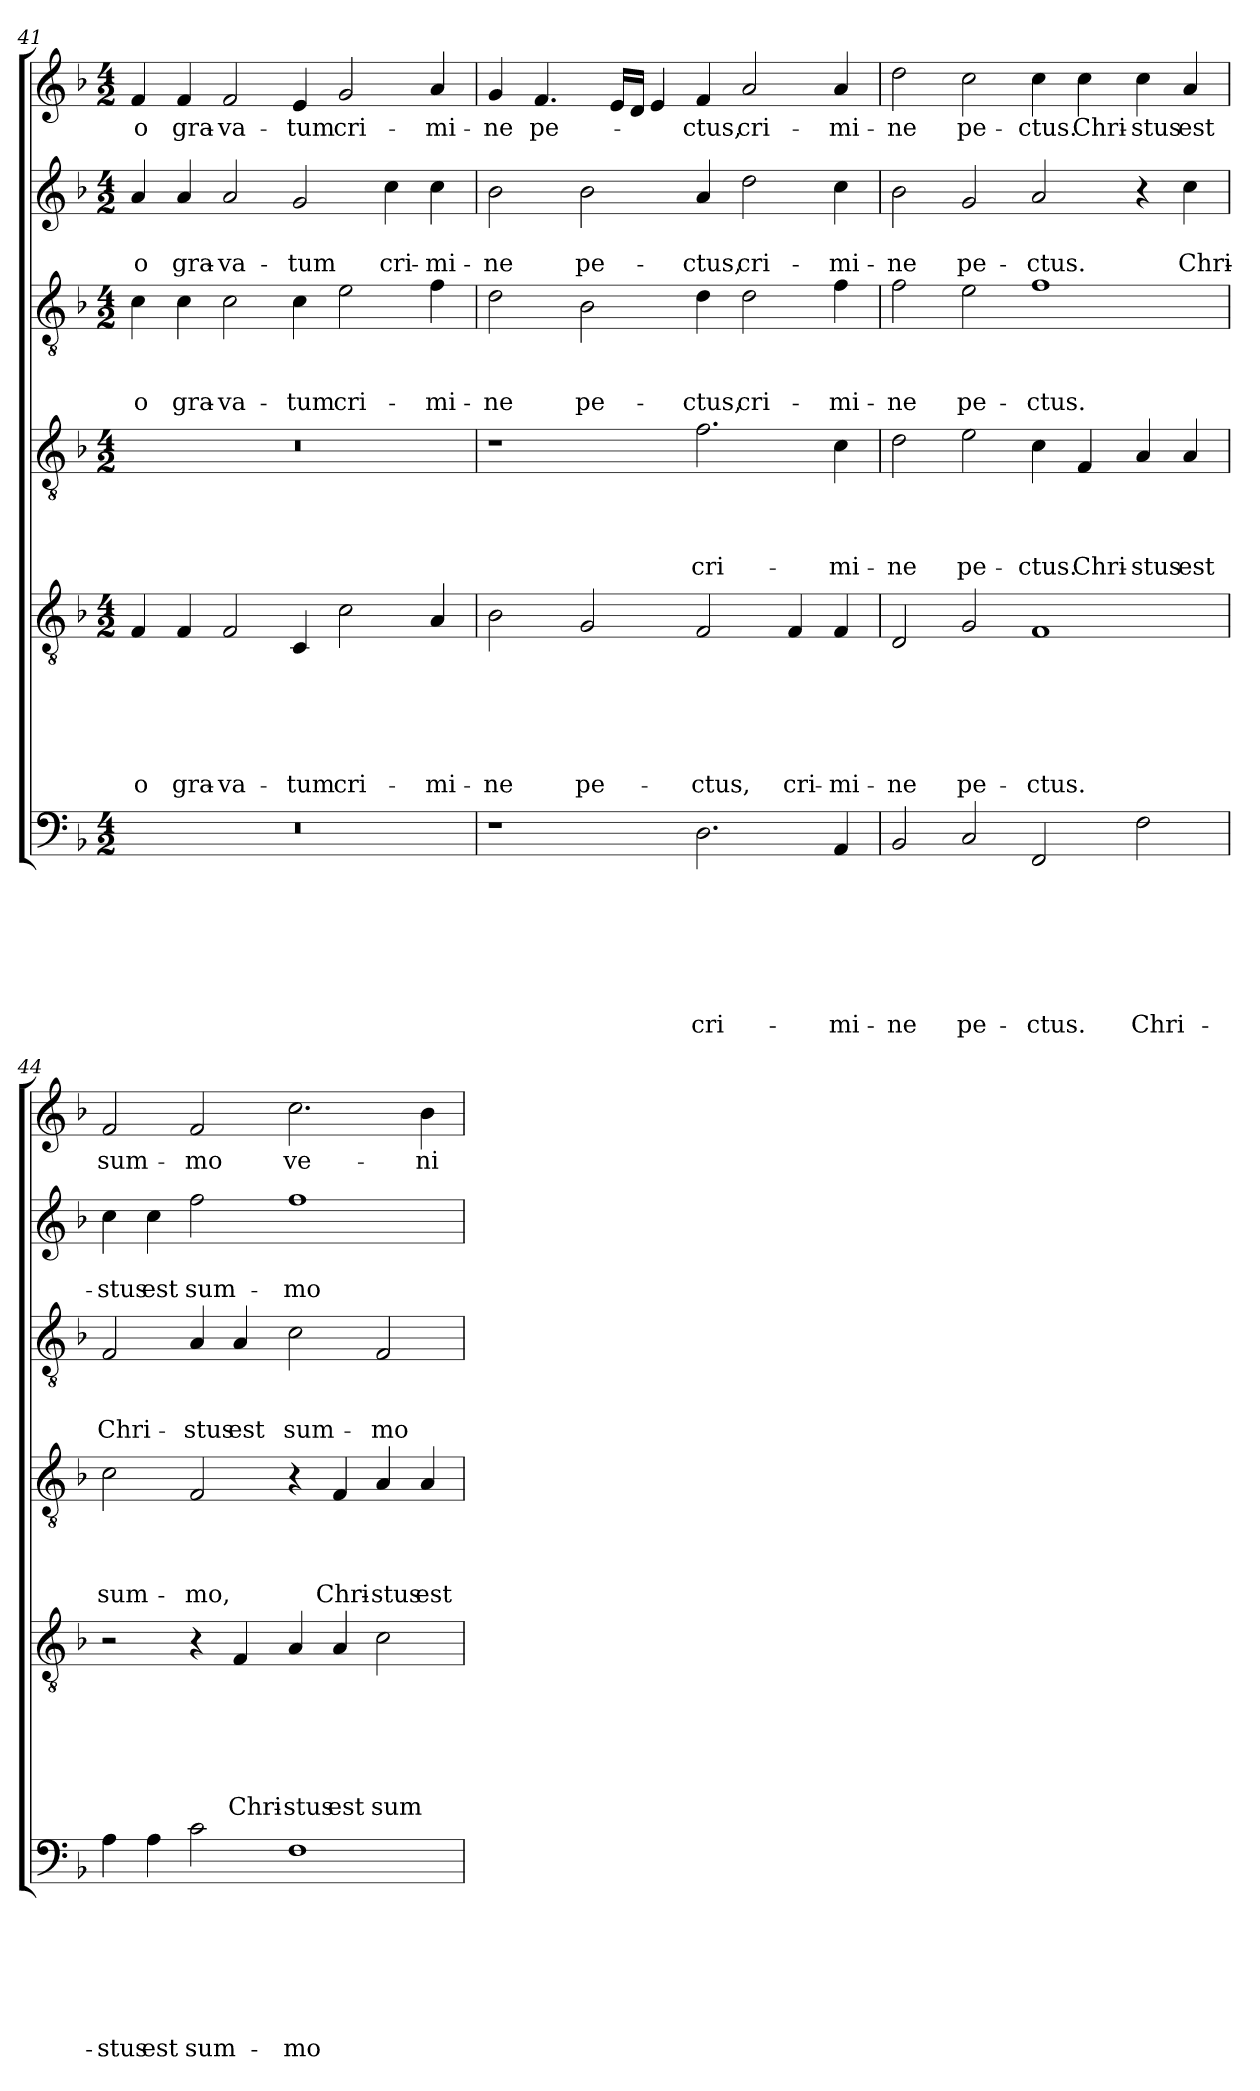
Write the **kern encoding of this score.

**kern	**text	**text	**text	**text	**text	**text	**text	**kern	**text	**text	**text	**text	**text	**text	**kern	**text	**text	**text	**text	**kern	**text	**text	**text	**kern	**text	**text	**kern	**text
*part6	*part6	*part6	*part6	*part6	*part6	*part6	*part6	*part5	*part5	*part5	*part5	*part5	*part5	*part5	*part4	*part4	*part4	*part4	*part4	*part3	*part3	*part3	*part3	*part2	*part2	*part2	*part1	*part1
*staff6	*staff6	*staff6	*staff6	*staff6	*staff6	*staff6	*staff6	*staff5	*staff5	*staff5	*staff5	*staff5	*staff5	*staff5	*staff4	*staff4	*staff4	*staff4	*staff4	*staff3	*staff3	*staff3	*staff3	*staff2	*staff2	*staff2	*staff1	*staff1
!!LO:PB:g=z
*clefF4	*	*	*	*	*	*	*	*clefGv2	*	*	*	*	*	*	*clefGv2	*	*	*	*	*clefGv2	*	*	*	*clefG2	*	*	*clefG2	*
*k[b-]	*	*	*	*	*	*	*	*k[b-]	*	*	*	*	*	*	*k[b-]	*	*	*	*	*k[b-]	*	*	*	*k[b-]	*	*	*k[b-]	*
*d:	*	*	*	*	*	*	*	*d:	*	*	*	*	*	*	*d:	*	*	*	*	*d:	*	*	*	*d:	*	*	*d:	*
*M4/2	*	*	*	*	*	*	*	*M4/2	*	*	*	*	*	*	*M4/2	*	*	*	*	*M4/2	*	*	*	*M4/2	*	*	*M4/2	*
=41	=41	=41	=41	=41	=41	=41	=41	=41	=41	=41	=41	=41	=41	=41	=41	=41	=41	=41	=41	=41	=41	=41	=41	=41	=41	=41	=41	=41
!	!	!	!	!	!	!	!	!	!	!	!	!	!	!LO:LY:b	!	!	!	!	!	!	!	!	!LO:LY:b	!	!	!LO:LY:b	!	!LO:LY:b
0r	.	.	.	.	.	.	.	4F/	.	.	.	.	.	-o	0r	.	.	.	.	4c\	.	.	-o	4a/	.	-o	4f/	-o
!	!	!	!	!	!	!	!	!	!	!	!	!	!	!LO:LY:b	!	!	!	!	!	!	!	!	!LO:LY:b	!	!	!LO:LY:b	!	!LO:LY:b
.	.	.	.	.	.	.	.	4F/	.	.	.	.	.	gra-	.	.	.	.	.	4c\	.	.	gra-	4a/	.	gra-	4f/	gra-
!	!	!	!	!	!	!	!	!	!	!	!	!	!	!LO:LY:b	!	!	!	!	!	!	!	!	!LO:LY:b	!	!	!LO:LY:b	!	!LO:LY:b
.	.	.	.	.	.	.	.	2F/	.	.	.	.	.	-va-	.	.	.	.	.	2c\	.	.	-va-	2a/	.	-va-	2f/	-va-
!	!	!	!	!	!	!	!	!	!	!	!	!	!	!LO:LY:b	!	!	!	!	!	!	!	!	!LO:LY:b	!	!	!LO:LY:b	!	!LO:LY:b
.	.	.	.	.	.	.	.	4C/	.	.	.	.	.	-tum	.	.	.	.	.	4c\	.	.	-tum	2g/	.	-tum	4e/	-tum
!	!	!	!	!	!	!	!	!	!	!	!	!	!	!LO:LY:b	!	!	!	!	!	!	!	!	!LO:LY:b	!	!	!	!	!LO:LY:b
.	.	.	.	.	.	.	.	2c\	.	.	.	.	.	cri-	.	.	.	.	.	2e\	.	.	cri-	.	.	.	2g/	cri-
!	!	!	!	!	!	!	!	!	!	!	!	!	!	!	!	!	!	!	!	!	!	!	!	!	!	!LO:LY:b	!	!
.	.	.	.	.	.	.	.	.	.	.	.	.	.	.	.	.	.	.	.	.	.	.	.	4cc\	.	cri-	.	.
!	!	!	!	!	!	!	!	!	!	!	!	!	!	!LO:LY:b	!	!	!	!	!	!	!	!	!LO:LY:b	!	!	!LO:LY:b	!	!LO:LY:b
.	.	.	.	.	.	.	.	4A/	.	.	.	.	.	-mi-	.	.	.	.	.	4f\	.	.	-mi-	4cc\	.	-mi-	4a/	-mi-
=42	=42	=42	=42	=42	=42	=42	=42	=42	=42	=42	=42	=42	=42	=42	=42	=42	=42	=42	=42	=42	=42	=42	=42	=42	=42	=42	=42	=42
!	!	!	!	!	!	!	!	!	!	!	!	!	!	!LO:LY:b	!	!	!	!	!	!	!	!	!LO:LY:b	!	!	!LO:LY:b	!	!LO:LY:b
1r	.	.	.	.	.	.	.	2B-\	.	.	.	.	.	-ne	1r	.	.	.	.	2d\	.	.	-ne	2b-\	.	-ne	4g/	-ne
!	!	!	!	!	!	!	!	!	!	!	!	!	!	!	!	!	!	!	!	!	!	!	!	!	!	!	!	!LO:LY:b
.	.	.	.	.	.	.	.	.	.	.	.	.	.	.	.	.	.	.	.	.	.	.	.	.	.	.	4.f/	pe-
!	!	!	!	!	!	!	!	!	!	!	!	!	!	!LO:LY:b	!	!	!	!	!	!	!	!	!LO:LY:b	!	!	!LO:LY:b	!	!
.	.	.	.	.	.	.	.	2G/	.	.	.	.	.	pe-	.	.	.	.	.	2B-\	.	.	pe-	2b-\	.	pe-	.	.
.	.	.	.	.	.	.	.	.	.	.	.	.	.	.	.	.	.	.	.	.	.	.	.	.	.	.	16e/LL	.
.	.	.	.	.	.	.	.	.	.	.	.	.	.	.	.	.	.	.	.	.	.	.	.	.	.	.	16d/JJ	.
.	.	.	.	.	.	.	.	.	.	.	.	.	.	.	.	.	.	.	.	.	.	.	.	.	.	.	4e/	.
!	!	!	!	!	!	!	!LO:LY:b	!	!	!	!	!	!	!LO:LY:b	!	!	!	!	!LO:LY:b	!	!	!	!LO:LY:b	!	!	!LO:LY:b	!	!LO:LY:b
2.D\	.	.	.	.	.	.	cri-	2F/	.	.	.	.	.	-ctus,	2.f\	.	.	.	cri-	4d\	.	.	-ctus,	4a/	.	-ctus,	4f/	-ctus,
!	!	!	!	!	!	!	!	!	!	!	!	!	!	!	!	!	!	!	!	!	!	!	!LO:LY:b	!	!	!LO:LY:b	!	!LO:LY:b
.	.	.	.	.	.	.	.	.	.	.	.	.	.	.	.	.	.	.	.	2d\	.	.	cri-	2dd\	.	cri-	2a/	cri-
!	!	!	!	!	!	!	!	!	!	!	!	!	!	!LO:LY:b	!	!	!	!	!	!	!	!	!	!	!	!	!	!
.	.	.	.	.	.	.	.	4F/	.	.	.	.	.	cri-	.	.	.	.	.	.	.	.	.	.	.	.	.	.
!	!	!	!	!	!	!	!LO:LY:b	!	!	!	!	!	!	!LO:LY:b	!	!	!	!	!LO:LY:b	!	!	!	!LO:LY:b	!	!	!LO:LY:b	!	!LO:LY:b
4AA/	.	.	.	.	.	.	-mi-	4F/	.	.	.	.	.	-mi-	4c\	.	.	.	-mi-	4f\	.	.	-mi-	4cc\	.	-mi-	4a/	-mi-
=43	=43	=43	=43	=43	=43	=43	=43	=43	=43	=43	=43	=43	=43	=43	=43	=43	=43	=43	=43	=43	=43	=43	=43	=43	=43	=43	=43	=43
!	!	!	!	!	!	!	!LO:LY:b	!	!	!	!	!	!	!LO:LY:b	!	!	!	!	!LO:LY:b	!	!	!	!LO:LY:b	!	!	!LO:LY:b	!	!LO:LY:b
2BB-/	.	.	.	.	.	.	-ne	2D/	.	.	.	.	.	-ne	2d\	.	.	.	-ne	2f\	.	.	-ne	2b-\	.	-ne	2dd\	-ne
!	!	!	!	!	!	!	!LO:LY:b	!	!	!	!	!	!	!LO:LY:b	!	!	!	!	!LO:LY:b	!	!	!	!LO:LY:b	!	!	!LO:LY:b	!	!LO:LY:b
2C/	.	.	.	.	.	.	pe-	2G/	.	.	.	.	.	pe-	2e\	.	.	.	pe-	2e\	.	.	pe-	2g/	.	pe-	2cc\	pe-
!	!	!	!	!	!	!	!LO:LY:b	!	!	!	!	!	!	!LO:LY:b	!	!	!	!	!LO:LY:b	!	!	!	!LO:LY:b	!	!	!LO:LY:b	!	!LO:LY:b
2FF/	.	.	.	.	.	.	-ctus.	1F	.	.	.	.	.	-ctus.	4c\	.	.	.	-ctus.	1f	.	.	-ctus.	2a/	.	-ctus.	4cc\	-ctus.
!	!	!	!	!	!	!	!	!	!	!	!	!	!	!	!	!	!	!	!LO:LY:b	!	!	!	!	!	!	!	!	!LO:LY:b
.	.	.	.	.	.	.	.	.	.	.	.	.	.	.	4F/	.	.	.	Chri-	.	.	.	.	.	.	.	4cc\	Chri-
!	!	!	!	!	!	!	!LO:LY:b	!	!	!	!	!	!	!	!	!	!	!	!LO:LY:b	!	!	!	!	!	!	!	!	!LO:LY:b
2F\	.	.	.	.	.	.	Chri-	.	.	.	.	.	.	.	4A/	.	.	.	-stus	.	.	.	.	4r	.	.	4cc\	-stus
!	!	!	!	!	!	!	!	!	!	!	!	!	!	!	!	!	!	!	!LO:LY:b	!	!	!	!	!	!	!LO:LY:b	!	!LO:LY:b
.	.	.	.	.	.	.	.	.	.	.	.	.	.	.	4A/	.	.	.	est	.	.	.	.	4cc\	.	Chri-	4a/	est
=44	=44	=44	=44	=44	=44	=44	=44	=44	=44	=44	=44	=44	=44	=44	=44	=44	=44	=44	=44	=44	=44	=44	=44	=44	=44	=44	=44	=44
!	!	!	!	!	!	!	!LO:LY:b	!	!	!	!	!	!	!	!	!	!	!	!LO:LY:b	!	!	!	!LO:LY:b	!	!	!LO:LY:b	!	!LO:LY:b
4A\	.	.	.	.	.	.	-stus	2r	.	.	.	.	.	.	2c\	.	.	.	sum-	2F/	.	.	Chri-	4cc\	.	-stus	2f/	sum-
!	!	!	!	!	!	!	!LO:LY:b	!	!	!	!	!	!	!	!	!	!	!	!	!	!	!	!	!	!	!LO:LY:b	!	!
4A\	.	.	.	.	.	.	est	.	.	.	.	.	.	.	.	.	.	.	.	.	.	.	.	4cc\	.	est	.	.
!	!	!	!	!	!	!	!LO:LY:b	!	!	!	!	!	!	!	!	!	!	!	!LO:LY:b	!	!	!	!LO:LY:b	!	!	!LO:LY:b	!	!LO:LY:b
2c\	.	.	.	.	.	.	sum-	4r	.	.	.	.	.	.	2F/	.	.	.	-mo,	4A/	.	.	-stus	2ff\	.	sum-	2f/	-mo
!	!	!	!	!	!	!	!	!	!	!	!	!	!	!LO:LY:b	!	!	!	!	!	!	!	!	!LO:LY:b	!	!	!	!	!
.	.	.	.	.	.	.	.	4F/	.	.	.	.	.	Chri-	.	.	.	.	.	4A/	.	.	est	.	.	.	.	.
!	!	!	!	!	!	!	!LO:LY:b	!	!	!	!	!	!	!LO:LY:b	!	!	!	!	!	!	!	!	!LO:LY:b	!	!	!LO:LY:b	!	!LO:LY:b
1F	.	.	.	.	.	.	-mo	4A/	.	.	.	.	.	-stus	4r	.	.	.	.	2c\	.	.	sum-	1ff	.	-mo	2.cc\	ve-
!	!	!	!	!	!	!	!	!	!	!	!	!	!	!LO:LY:b	!	!	!	!	!LO:LY:b	!	!	!	!	!	!	!	!	!
.	.	.	.	.	.	.	.	4A/	.	.	.	.	.	est	4F/	.	.	.	Chri-	.	.	.	.	.	.	.	.	.
!	!	!	!	!	!	!	!	!	!	!	!	!	!	!LO:LY:b	!	!	!	!	!LO:LY:b	!	!	!	!LO:LY:b	!	!	!	!	!
.	.	.	.	.	.	.	.	2c\	.	.	.	.	.	sum-	4A/	.	.	.	-stus	2F/	.	.	-mo	.	.	.	.	.
!	!	!	!	!	!	!	!	!	!	!	!	!	!	!	!	!	!	!	!LO:LY:b	!	!	!	!	!	!	!	!	!LO:LY:b
.	.	.	.	.	.	.	.	.	.	.	.	.	.	.	4A/	.	.	.	est	.	.	.	.	.	.	.	4b-\	-ni-
=	=	=	=	=	=	=	=	=	=	=	=	=	=	=	=	=	=	=	=	=	=	=	=	=	=	=	=	=
*-	*-	*-	*-	*-	*-	*-	*-	*-	*-	*-	*-	*-	*-	*-	*-	*-	*-	*-	*-	*-	*-	*-	*-	*-	*-	*-	*-	*-
